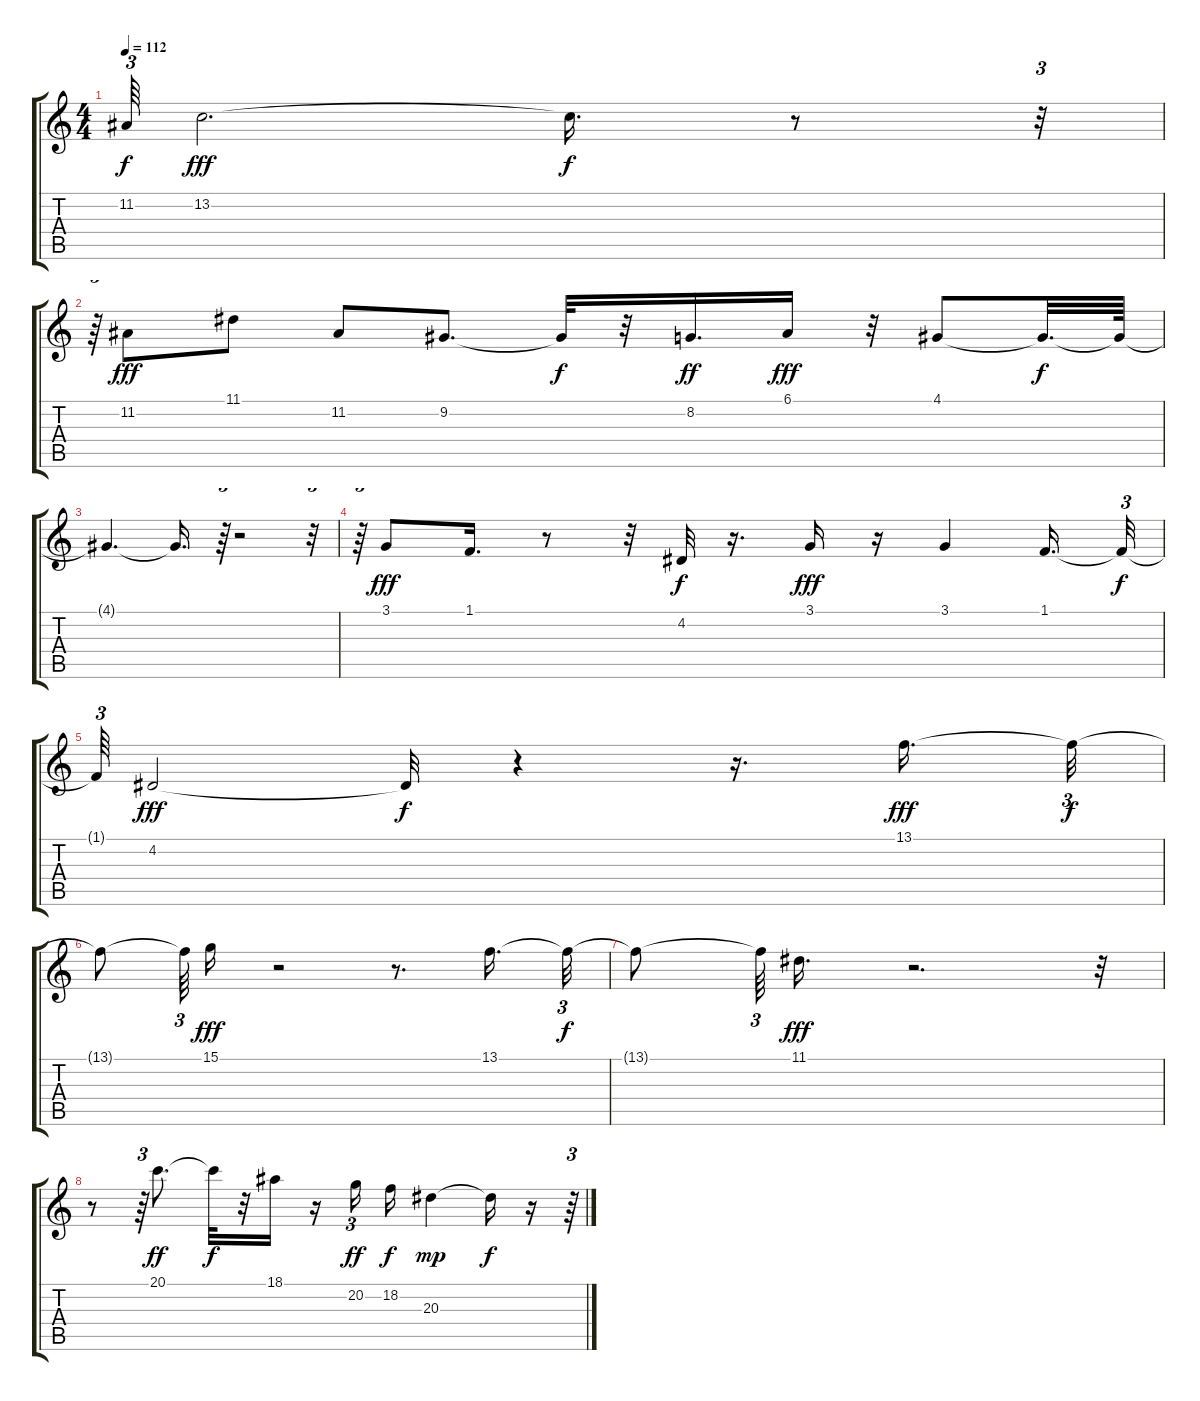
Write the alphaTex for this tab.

\track "" {instrument panflute}
\staff {score tabs}
\tuning (E4 B3 G3 D3 A2 E2) {hide}
\ts (4 4)
\tempo 112
\clef g2
\ks c
11.2{t}.64{tu (3 2) dy f} 13.2.2{d dy fff} 13.2{t}.16{d dy f} r.8 r.32{tu (3 2)} |
r.64{tu (3 2)} 11.2.8{dy fff} 11.1.8 11.2.8 9.2.8{d} 9.2{t}.32{dy f} r.32 8.2.16{d dy ff} 6.1.16{dy fff} r.32 4.1.8 4.1{t}.32{d dy f} 4.1{t}.64 |
4.1{t}.4{d} 4.1{t}.16{d} r.64{tu (3 2)} r.2 r.32{tu (3 2)} |
r.64{tu (3 2)} 3.1.8{dy fff} 1.1.16{d} r.8 r.32 4.2.32{dy f} r.16{d} 3.1.16{dy fff} r.16 3.1.4 1.1.16{d} 1.1{t}.32{tu (3 2) dy f} |
1.1{t}.64{tu (3 2)} 4.2.2{dy fff} 4.2{t}.32{dy f} r.4 r.16{d} 13.1.16{d dy fff} 13.1{t}.32{tu (3 2) dy f} |
13.1{t}.8 13.1{t}.64{tu (3 2) beam splitsecondary} 15.1.16{dy fff} r.2 r.8{d} 13.1.16{d} 13.1{t}.32{tu (3 2) dy f} |
13.1{t}.8 13.1{t}.64{tu (3 2) beam splitsecondary} 11.1.16{d dy fff} r.2{d} r.32{tu (3 2)} |
r.8 r.64{tu (3 2)} 20.1.8{d dy ff} 20.1{t}.32{dy f} r.32 18.1.16 r.16 20.2.16{tu (3 2) dy ff} 18.2.16{dy f} 20.3.4{dy mp} 20.3{t}.16{dy f} r.16 r.64{tu (3 2)}
